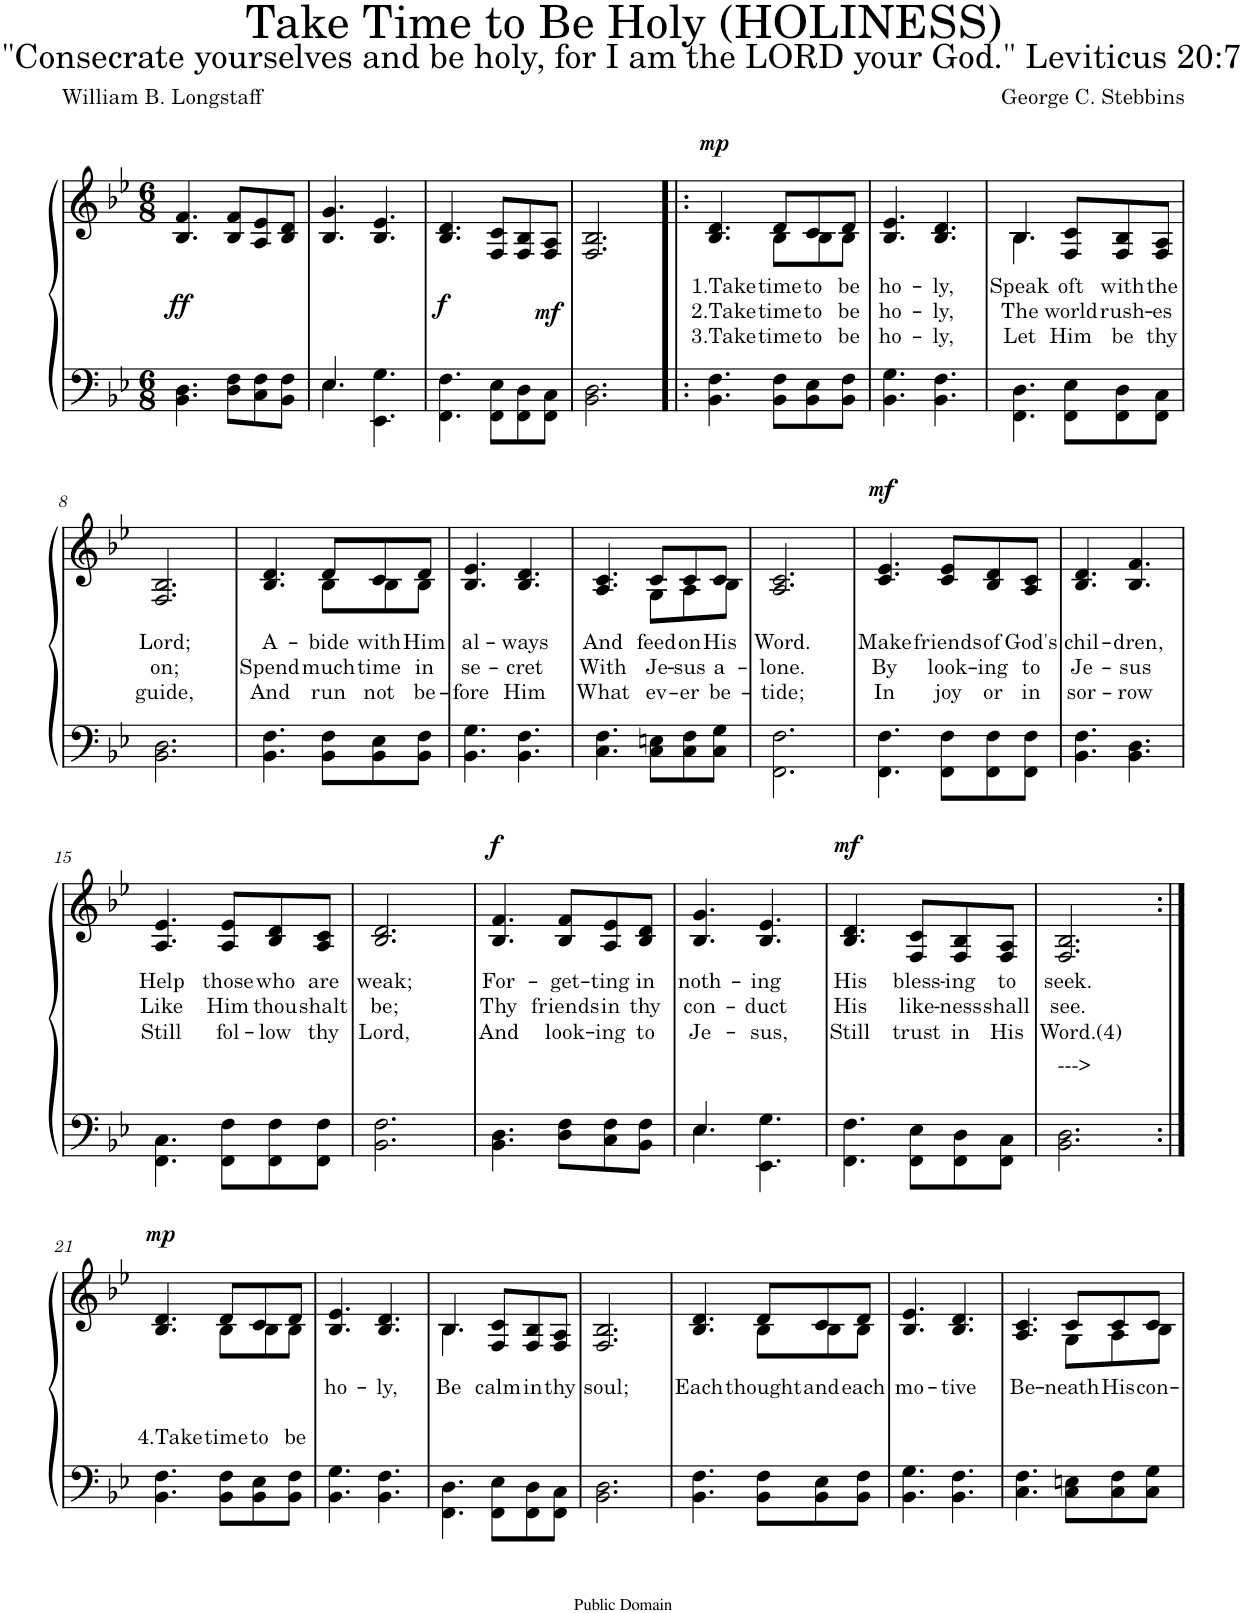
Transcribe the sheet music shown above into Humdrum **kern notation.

**kern	**kern	**text	**text	**text	**dynam
*part1	*part1	*part1	*part1	*part1	*part1
*staff2	*staff1	*staff1	*staff1	*staff1	*staff1/2
*I"Piano	*	*	*	*	*
*I'Pno.	*	*	*	*	*
*clefF4	*clefG2	*	*	*	*
*k[b-e-]	*k[b-e-]	*	*	*	*
*M6/8	*M6/8	*	*	*	*
=1	=1	=1	=1	=1	=1
!	!	!	!	!	!LO:DY:b
4.BB-\ 4.D\	4.B-/ 4.f/	.	.	.	ff
8D\ 8F\L	8B-/ 8f/L	.	.	.	.
8C\ 8F\	8A/ 8e-/	.	.	.	.
8BB-\ 8F\J	8B-/ 8d/J	.	.	.	.
=2	=2	=2	=2	=2	=2
*^	*	*	*	*	*
4.E-/	4.E-\	4.B-/ 4.g/	.	.	.	.
4.EE-\ 4.G\	4.ryy	4.B-/ 4.e-/	.	.	.	.
=3	=3	=3	=3	=3	=3	=3
!	!	!	!	!	!	!LO:DY:b
*v	*v	*	*	*	*	*
4.FF\ 4.F\	4.B-/ 4.d/	.	.	.	f
8FF\ 8E-\L	8F/ 8c/L	.	.	.	.
8FF\ 8D\	8F/ 8B-/	.	.	.	.
!	!	!	!	!	!LO:DY:b
8FF\ 8C\J	8F/ 8A/J	.	.	.	mf
=4	=4	=4	=4	=4	=4
2.BB-\ 2.D\	2.F/ 2.B-/	.	.	.	.
=5!|:	=5!|:	=5!|:	=5!|:	=5!|:	=5!|:
!	!	!LO:LY:b	!LO:LY:b	!LO:LY:b	!LO:DY:a
*	*^	*	*	*	*
4.BB-\ 4.F\	4.B-/ 4.d/	4.ryy	1.Take	2.Take	3.Take	mp
!	!	!	!LO:LY:b	!LO:LY:b	!LO:LY:b	!
8BB-\ 8F\L	8d/L	8B-\L	time	time	time	.
!	!	!	!LO:LY:b	!LO:LY:b	!LO:LY:b	!
8BB-\ 8E-\	8c/	8B-\	to	to	to	.
!	!	!	!LO:LY:b	!LO:LY:b	!LO:LY:b	!
8BB-\ 8F\J	8d/J	8B-\J	be	be	be	.
=6	=6	=6	=6	=6	=6	=6
!	!	!	!LO:LY:b	!LO:LY:b	!LO:LY:b	!
*	*v	*v	*	*	*	*
4.BB-\ 4.G\	4.B-/ 4.e-/	ho-	ho-	ho-	.
!	!	!LO:LY:b	!LO:LY:b	!LO:LY:b	!
4.BB-\ 4.F\	4.B-/ 4.d/	-ly,	-ly,	-ly,	.
=7	=7	=7	=7	=7	=7
!	!	!LO:LY:b	!LO:LY:b	!LO:LY:b	!
*	*^	*	*	*	*
4.FF\ 4.D\	4.B-/	4.B-\	Speak	The	Let	.
!	!	!	!LO:LY:b	!LO:LY:b	!LO:LY:b	!
8FF\ 8E-\L	8F/ 8c/L	4.ryy	oft	world	Him	.
!	!	!	!LO:LY:b	!LO:LY:b	!LO:LY:b	!
8FF\ 8D\	8F/ 8B-/	.	with	rush-	be	.
!	!	!	!LO:LY:b	!LO:LY:b	!LO:LY:b	!
8FF\ 8C\J	8F/ 8A/J	.	the	-es	thy	.
*	*v	*v	*	*	*	*
!!LO:LB:g=z
=8	=8	=8	=8	=8	=8
!	!	!LO:LY:b	!LO:LY:b	!LO:LY:b	!
2.BB-\ 2.D\	2.F/ 2.B-/	Lord;	on;	guide,	.
=9	=9	=9	=9	=9	=9
!	!	!LO:LY:b	!LO:LY:b	!LO:LY:b	!
*	*^	*	*	*	*
4.BB-\ 4.F\	4.B-/ 4.d/	4.ryy	A-	Spend	And	.
!	!	!	!LO:LY:b	!LO:LY:b	!LO:LY:b	!
8BB-\ 8F\L	8d/L	8B-\L	-bide	much	run	.
!	!	!	!LO:LY:b	!LO:LY:b	!LO:LY:b	!
8BB-\ 8E-\	8c/	8B-\	with	time	not	.
!	!	!	!LO:LY:b	!LO:LY:b	!LO:LY:b	!
8BB-\ 8F\J	8d/J	8B-\J	Him	in	be-	.
=10	=10	=10	=10	=10	=10	=10
!	!	!	!LO:LY:b	!LO:LY:b	!LO:LY:b	!
*	*v	*v	*	*	*	*
4.BB-\ 4.G\	4.B-/ 4.e-/	al-	se-	-fore	.
!	!	!LO:LY:b	!LO:LY:b	!LO:LY:b	!
4.BB-\ 4.F\	4.B-/ 4.d/	-ways	-cret	Him	.
=11	=11	=11	=11	=11	=11
!	!	!LO:LY:b	!LO:LY:b	!LO:LY:b	!
*	*^	*	*	*	*
4.C\ 4.F\	4.A/ 4.c/	4.ryy	And	With	What	.
!	!	!	!LO:LY:b	!LO:LY:b	!LO:LY:b	!
8C\ 8En\L	8c/L	8G\L	feed	Je-	ev-	.
!	!	!	!LO:LY:b	!LO:LY:b	!LO:LY:b	!
8C\ 8F\	8c/	8A\	on	-sus	-er	.
!	!	!	!LO:LY:b	!LO:LY:b	!LO:LY:b	!
8C\ 8G\J	8c/J	8B-\J	His	a-	be-	.
=12	=12	=12	=12	=12	=12	=12
!	!	!	!LO:LY:b	!LO:LY:b	!LO:LY:b	!
*	*v	*v	*	*	*	*
2.FF\ 2.F\	2.A/ 2.c/	Word.	-lone.	-tide;	.
=13	=13	=13	=13	=13	=13
!	!	!LO:LY:b	!LO:LY:b	!LO:LY:b	!LO:DY:a
4.FF\ 4.F\	4.c/ 4.e-/	Make	By	In	mf
!	!	!LO:LY:b	!LO:LY:b	!LO:LY:b	!
8FF\ 8F\L	8c/ 8e-/L	friends	look-	joy	.
!	!	!LO:LY:b	!LO:LY:b	!LO:LY:b	!
8FF\ 8F\	8B-/ 8d/	of	-ing	or	.
!	!	!LO:LY:b	!LO:LY:b	!LO:LY:b	!
8FF\ 8F\J	8A/ 8c/J	God's	to	in	.
=14	=14	=14	=14	=14	=14
!	!	!LO:LY:b	!LO:LY:b	!LO:LY:b	!
4.BB-\ 4.F\	4.B-/ 4.d/	chil-	Je-	sor-	.
!	!	!LO:LY:b	!LO:LY:b	!LO:LY:b	!
4.BB-\ 4.D\	4.B-/ 4.f/	-dren,	-sus	-row	.
!!LO:LB:g=z
=15	=15	=15	=15	=15	=15
!	!	!LO:LY:b	!LO:LY:b	!LO:LY:b	!
4.FF\ 4.C\	4.A/ 4.e-/	Help	Like	Still	.
!	!	!LO:LY:b	!LO:LY:b	!LO:LY:b	!
8FF\ 8F\L	8A/ 8e-/L	those	Him	fol-	.
!	!	!LO:LY:b	!LO:LY:b	!LO:LY:b	!
8FF\ 8F\	8B-/ 8d/	who	thou	-low	.
!	!	!LO:LY:b	!LO:LY:b	!LO:LY:b	!
8FF\ 8F\J	8A/ 8c/J	are	shalt	thy	.
=16	=16	=16	=16	=16	=16
!	!	!LO:LY:b	!LO:LY:b	!LO:LY:b	!
2.BB-\ 2.F\	2.B-/ 2.d/	weak;	be;	Lord,	.
=17	=17	=17	=17	=17	=17
!	!	!LO:LY:b	!LO:LY:b	!LO:LY:b	!LO:DY:a
4.BB-\ 4.D\	4.B-/ 4.f/	For-	Thy	And	f
!	!	!LO:LY:b	!LO:LY:b	!LO:LY:b	!
8D\ 8F\L	8B-/ 8f/L	-get-	friends	look-	.
!	!	!LO:LY:b	!LO:LY:b	!LO:LY:b	!
8C\ 8F\	8A/ 8e-/	-ting	in	-ing	.
!	!	!LO:LY:b	!LO:LY:b	!LO:LY:b	!
8BB-\ 8F\J	8B-/ 8d/J	in	thy	to	.
=18	=18	=18	=18	=18	=18
*^	*	*	*	*	*
!	!	!	!LO:LY:b	!LO:LY:b	!LO:LY:b	!
4.E-/	4.E-\	4.B-/ 4.g/	noth-	con-	Je-	.
!	!	!	!LO:LY:b	!LO:LY:b	!LO:LY:b	!
4.EE-\ 4.G\	4.ryy	4.B-/ 4.e-/	-ing	-duct	-sus,	.
=19	=19	=19	=19	=19	=19	=19
!	!	!	!LO:LY:b	!LO:LY:b	!LO:LY:b	!LO:DY:a
*v	*v	*	*	*	*	*
4.FF\ 4.F\	4.B-/ 4.d/	His	His	Still	mf
!	!	!LO:LY:b	!LO:LY:b	!LO:LY:b	!
8FF\ 8E-\L	8F/ 8c/L	bless-	like-	trust	.
!	!	!LO:LY:b	!LO:LY:b	!LO:LY:b	!
8FF\ 8D\	8F/ 8B-/	-ing	-ness	in	.
!	!	!LO:LY:b	!LO:LY:b	!LO:LY:b	!
8FF\ 8C\J	8F/ 8A/J	to	shall	His	.
=20	=20	=20	=20	=20	=20
!LO:TX:a:t=--->	!	!	!	!	!
!	!	!LO:LY:b	!LO:LY:b	!LO:LY:b	!
2.BB-\ 2.D\	2.F/ 2.B-/	seek.	see.	Word.(4)	.
!!LO:LB:g=z
=21:|!	=21:|!	=21:|!	=21:|!	=21:|!	=21:|!
!	!	!	!	!LO:LY:b	!LO:DY:a
*	*^	*	*	*	*
4.BB-\ 4.F\	4.B-/ 4.d/	4.ryy	.	.	4.Take	mp
!	!	!	!	!	!LO:LY:b	!
8BB-\ 8F\L	8d/L	8B-\L	.	.	time	.
!	!	!	!	!	!LO:LY:b	!
8BB-\ 8E-\	8c/	8B-\	.	.	to	.
!	!	!	!	!	!LO:LY:b	!
8BB-\ 8F\J	8d/J	8B-\J	.	.	be	.
=22	=22	=22	=22	=22	=22	=22
!	!	!	!LO:LY:b	!	!	!
*	*v	*v	*	*	*	*
4.BB-\ 4.G\	4.B-/ 4.e-/	ho-	.	.	.
!	!	!LO:LY:b	!	!	!
4.BB-\ 4.F\	4.B-/ 4.d/	-ly,	.	.	.
=23	=23	=23	=23	=23	=23
!	!	!LO:LY:b	!	!	!
*	*^	*	*	*	*
4.FF\ 4.D\	4.B-/	4.B-\	Be	.	.	.
!	!	!	!LO:LY:b	!	!	!
8FF\ 8E-\L	8F/ 8c/L	4.ryy	calm	.	.	.
!	!	!	!LO:LY:b	!	!	!
8FF\ 8D\	8F/ 8B-/	.	in	.	.	.
!	!	!	!LO:LY:b	!	!	!
8FF\ 8C\J	8F/ 8A/J	.	thy	.	.	.
*	*v	*v	*	*	*	*
=24	=24	=24	=24	=24	=24
!	!	!LO:LY:b	!	!	!
2.BB-\ 2.D\	2.F/ 2.B-/	soul;	.	.	.
=25	=25	=25	=25	=25	=25
!	!	!LO:LY:b	!	!	!
*	*^	*	*	*	*
4.BB-\ 4.F\	4.B-/ 4.d/	4.ryy	Each	.	.	.
!	!	!	!LO:LY:b	!	!	!
8BB-\ 8F\L	8d/L	8B-\L	thought	.	.	.
!	!	!	!LO:LY:b	!	!	!
8BB-\ 8E-\	8c/	8B-\	and	.	.	.
!	!	!	!LO:LY:b	!	!	!
8BB-\ 8F\J	8d/J	8B-\J	each	.	.	.
=26	=26	=26	=26	=26	=26	=26
!	!	!	!LO:LY:b	!	!	!
*	*v	*v	*	*	*	*
4.BB-\ 4.G\	4.B-/ 4.e-/	mo-	.	.	.
!	!	!LO:LY:b	!	!	!
4.BB-\ 4.F\	4.B-/ 4.d/	-tive	.	.	.
=27	=27	=27	=27	=27	=27
!	!	!LO:LY:b	!	!	!
*	*^	*	*	*	*
4.C\ 4.F\	4.A/ 4.c/	4.ryy	Be-	.	.	.
!	!	!	!LO:LY:b	!	!	!
8C\ 8En\L	8c/L	8G\L	-neath	.	.	.
!	!	!	!LO:LY:b	!	!	!
8C\ 8F\	8c/	8A\	His	.	.	.
!	!	!	!LO:LY:b	!	!	!
8C\ 8G\J	8c/J	8B-\J	con-	.	.	.
*	*v	*v	*	*	*	*
=	=	=	=	=	=
*-	*-	*-	*-	*-	*-
